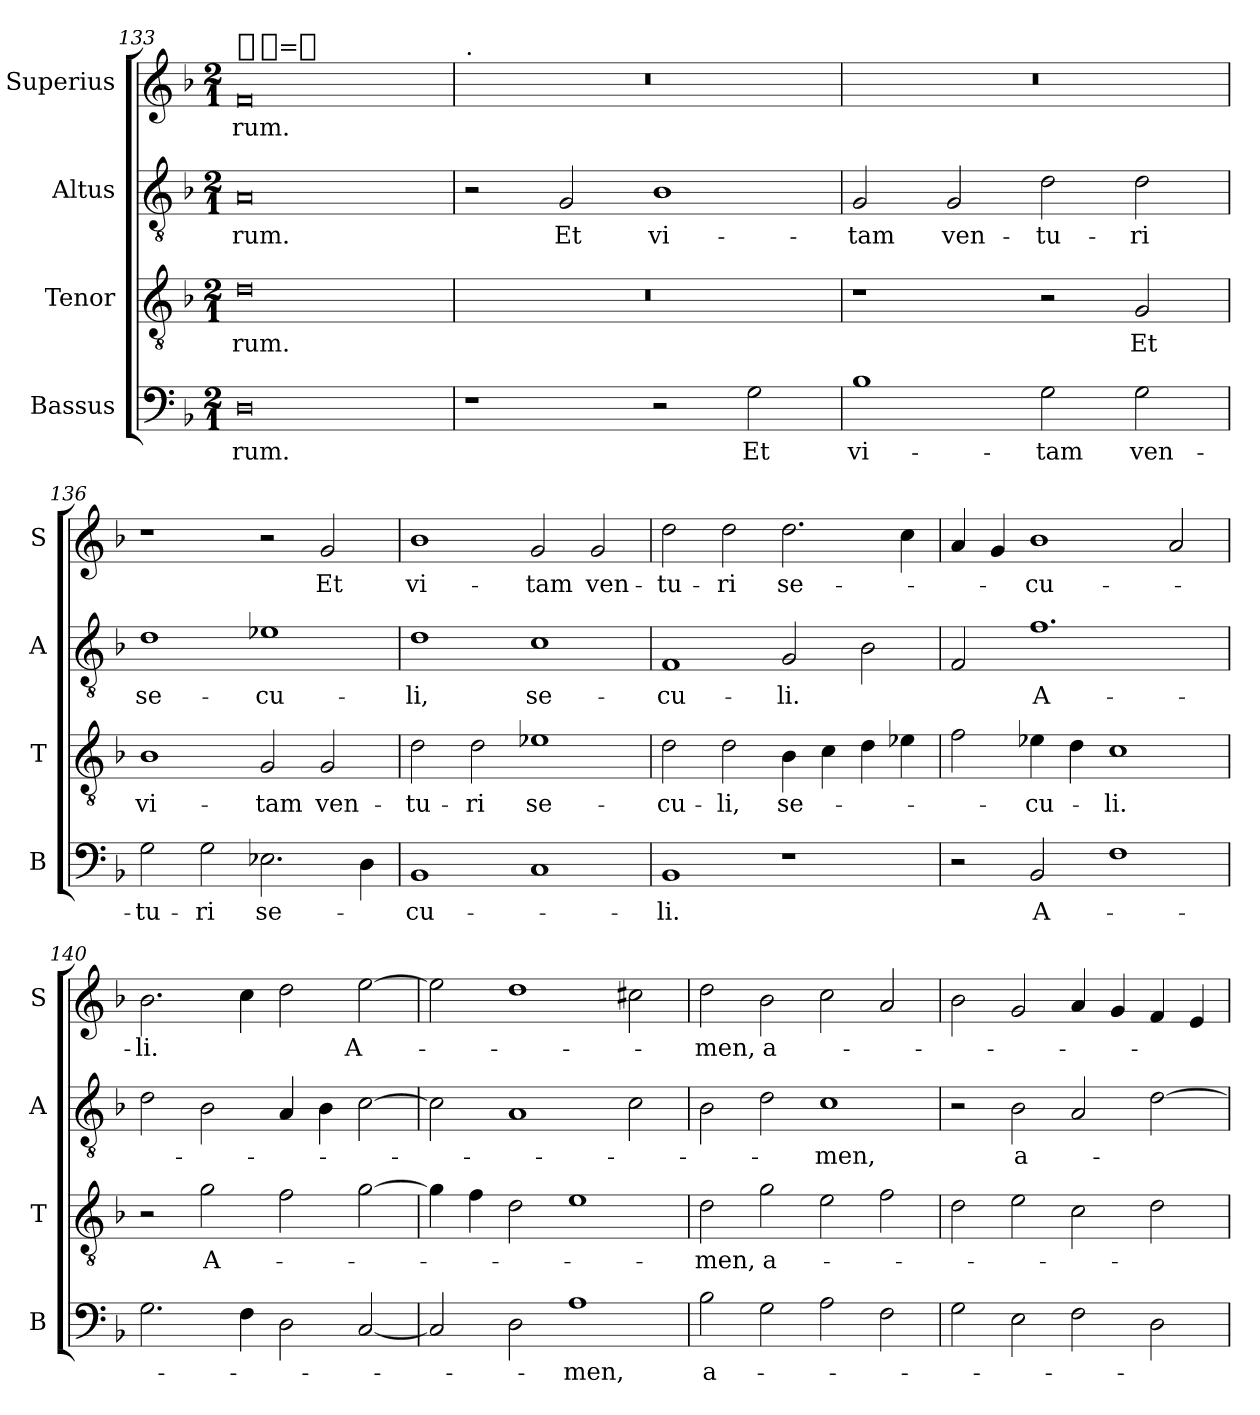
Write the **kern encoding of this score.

**kern	**text	**kern	**text	**kern	**text	**kern	**text
*part4	*part4	*part3	*part3	*part2	*part2	*part1	*part1
*staff4	*staff4	*staff3	*staff3	*staff2	*staff2	*staff1	*staff1
*I"Bassus	*	*I"Tenor	*	*I"Altus	*	*I"Superius	*
*I'B	*	*I'T	*	*I'A	*	*I'S	*
*clefF4	*	*clefGv2	*	*clefGv2	*	*clefG2	*
*k[b-]	*	*k[b-]	*	*k[b-]	*	*k[b-]	*
*M2/1	*	*M2/1	*	*M2/1	*	*M2/1	*
=133	=133	=133	=133	=133	=133	=133	=133
!	!	!	!	!	!	!LO:TX:a:t=[whole-dot]=[whole]	!
0D	-rum.	0d	-rum.	0A	-rum.	0f	-rum.
=134	=134	=134	=134	=134	=134	=134	=134
!	!	!	!	!	!	!LO:TX:a:t=.	!
1r	.	0r	.	2r	.	0r	.
.	.	.	.	2G	Et	.	.
2r	.	.	.	1B-	vi-	.	.
2G	Et	.	.	.	.	.	.
=135	=135	=135	=135	=135	=135	=135	=135
1B-	vi-	1r	.	2G	-tam	0r	.
.	.	.	.	2G	ven-	.	.
2G	-tam	2r	.	2d	-tu-	.	.
2G	ven-	2G	Et	2d	-ri	.	.
=136	=136	=136	=136	=136	=136	=136	=136
2G	-tu-	1B-	vi-	1d	se-	1r	.
2G	-ri	.	.	.	.	.	.
2.E-X	se-	2G	-tam	1e-X	-cu-	2r	.
.	.	2G	ven-	.	.	2g	Et
4D	.	.	.	.	.	.	.
=137	=137	=137	=137	=137	=137	=137	=137
1BB-	-cu-	2d	-tu-	1d	-li,	1b-	vi-
.	.	2d	-ri	.	.	.	.
!	!	!	!	!	!LO:LY:i	!	!
1C	.	1e-X	se-	1c	se-	2g	-tam
.	.	.	.	.	.	2g	ven-
=138	=138	=138	=138	=138	=138	=138	=138
!	!	!	!	!	!LO:LY:i	!	!
1BB-	-li.	2d	-cu-	1F	-cu-	2dd	-tu-
.	.	2d	-li,	.	.	2dd	-ri
!	!	!	!LO:LY:i	!	!LO:LY:i	!	!
1r	.	4B-	se-	2G	-li.	2.dd	se-
.	.	4c	.	.	.	.	.
.	.	4d	.	2B-	.	.	.
.	.	4e-X	.	.	.	4cc	.
=139	=139	=139	=139	=139	=139	=139	=139
2r	.	2f	.	2F	.	4a	.
.	.	.	.	.	.	4g	.
!	!	!	!LO:LY:i	!	!	!	!
2BB-	A-	4e-X	-cu-	1.f	A-	1b-	-cu-
.	.	4d	.	.	.	.	.
!	!	!	!LO:LY:i	!	!	!	!
1F	.	1c	-li.	.	.	.	.
.	.	.	.	.	.	2a	.
=140	=140	=140	=140	=140	=140	=140	=140
2.G	.	2r	.	2d	.	2.b-	-li.
.	.	2g	A-	2B-	.	.	.
4F	.	.	.	.	.	4cc	.
2D	.	2f	.	4A	.	2dd	.
.	.	.	.	4B-	.	.	.
[2C	.	[2g	.	[2c	.	[2ee	A-
=141	=141	=141	=141	=141	=141	=141	=141
2C]	.	4g]	.	2c]	.	2ee]	.
.	.	4f	.	.	.	.	.
2D	.	2d	.	1A	.	1dd	.
!	!LO:LY:i	!	!	!	!	!	!
1A	-men,	1e	.	.	.	.	.
.	.	.	.	2c	.	2cc#X	.
=142	=142	=142	=142	=142	=142	=142	=142
!	!LO:LY:i	!	!LO:LY:i	!	!	!	!LO:LY:i
2B-	a-	2d	-men,	2B-	.	2dd	-men,
!	!	!	!LO:LY:i	!	!	!	!LO:LY:i
2G	.	2g	a-	2d	.	2b-	a-
!	!	!	!	!	!LO:LY:i	!	!
2A	.	2e	.	1c	-men,	2cc	.
2F	.	2f	.	.	.	2a	.
=143	=143	=143	=143	=143	=143	=143	=143
2G	.	2d	.	2r	.	2b-	.
2E	.	2e	.	2B-	a-	2g	.
2F	.	2c	.	2A	.	4a	.
.	.	.	.	.	.	4g	.
2D	.	2d	.	[2d	.	4f	.
.	.	.	.	.	.	4e	.
=	=	=	=	=	=	=	=
*-	*-	*-	*-	*-	*-	*-	*-
